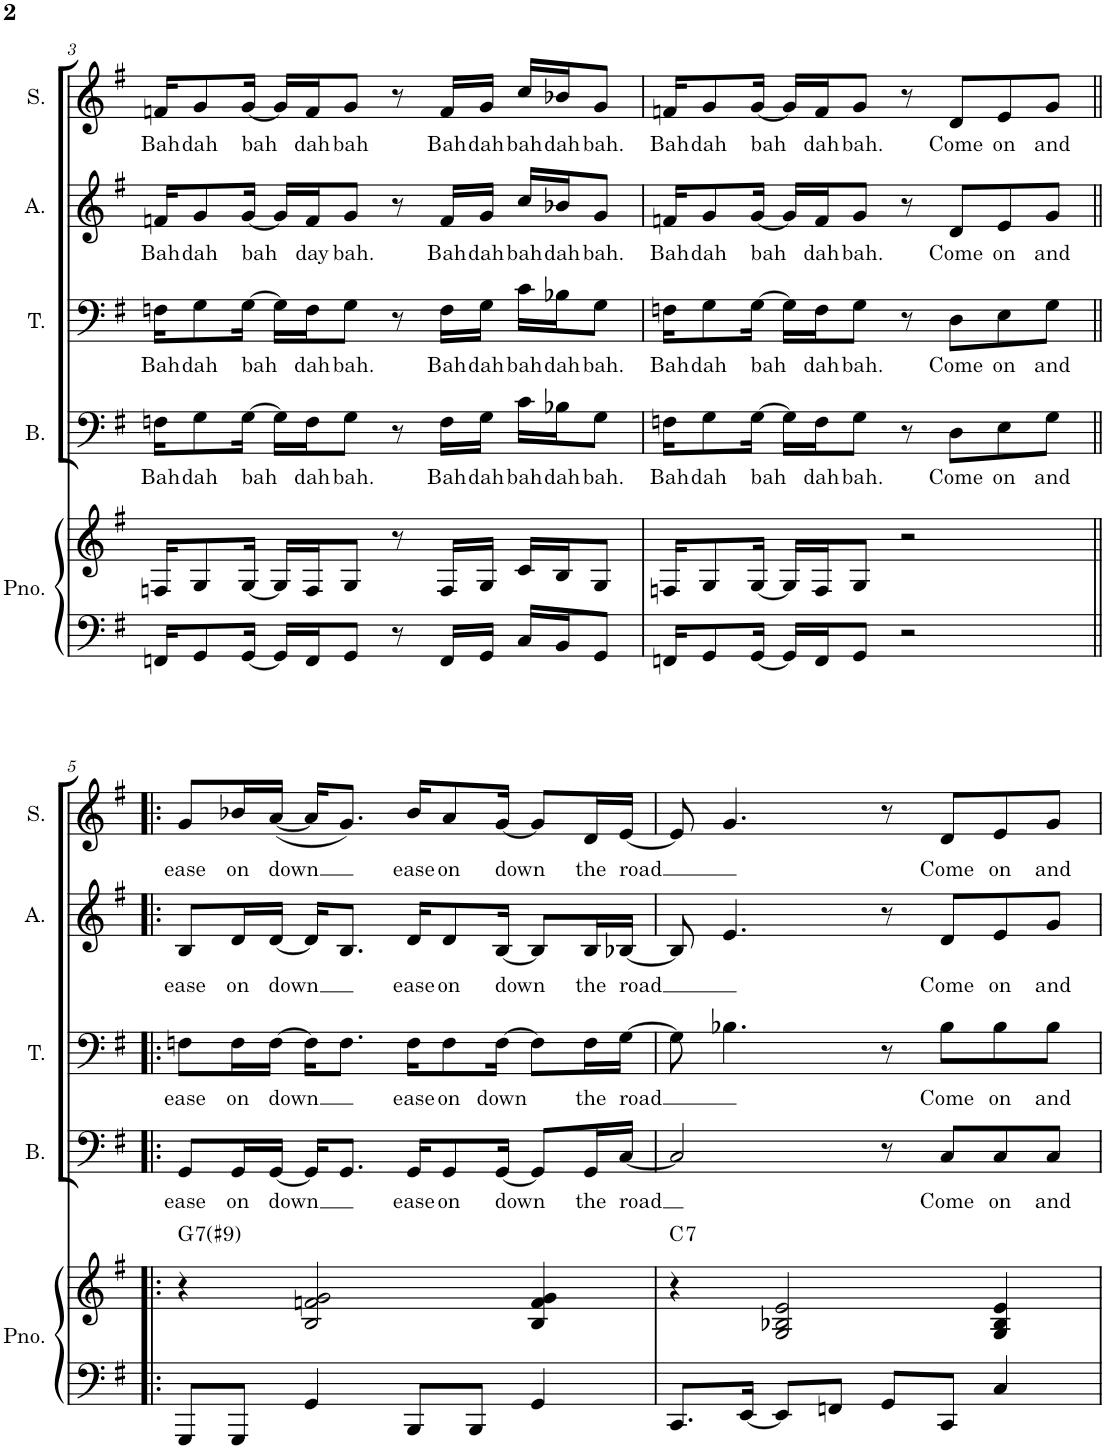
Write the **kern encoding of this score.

**kern	**kern	**harte	**kern	**text	**kern	**text	**kern	**text	**kern	**text
*part5	*part5	*part5	*part4	*part4	*part3	*part3	*part2	*part2	*part1	*part1
*staff6	*staff5	*	*staff4	*staff4	*staff3	*staff3	*staff2	*staff2	*staff1	*staff1
*I"Piano	*	*	*I"Bass	*	*I"Tenor	*	*I"Alto	*	*I"Soprano	*
*I'Pno.	*	*	*I'B.	*	*I'T.	*	*I'A.	*	*I'S.	*
!!LO:PB:g=z
*clefF4	*clefG2	*	*clefF4	*	*clefF4	*	*clefG2	*	*clefG2	*
*k[f#]	*k[f#]	*	*k[f#]	*	*k[f#]	*	*k[f#]	*	*k[f#]	*
*M4/4	*M4/4	*	*M4/4	*	*M4/4	*	*M4/4	*	*M4/4	*
=3	=3	=3	=3	=3	=3	=3	=3	=3	=3	=3
!	!	!	!	!LO:LY:b	!	!LO:LY:b	!	!LO:LY:b	!	!LO:LY:b
16FFn/KL	16Fn/KL	.	16Fn\KL	Bah	16Fn\KL	Bah	16fn/KL	Bah	16fn/KL	Bah
!	!	!	!	!LO:LY:b	!	!LO:LY:b	!	!LO:LY:b	!	!LO:LY:b
8GG/	8G/	.	8G\	dah	8G\	dah	8g/	dah	8g/	dah
!	!	!	!	!LO:LY:b	!	!LO:LY:b	!	!LO:LY:b	!	!LO:LY:b
[16GG/Jk	[16G/Jk	.	[16G\Jk	bah	[16G\Jk	bah	[16g/Jk	bah	[16g/Jk	bah
16GG/LL]	16G/LL]	.	16G\LL]	.	16G\LL]	.	16g/LL]	.	16g/LL]	.
!	!	!	!	!LO:LY:b	!	!LO:LY:b	!	!LO:LY:b	!	!LO:LY:b
16FF/J	16F/J	.	16F\J	dah	16F\J	dah	16f/J	day	16f/J	dah
!	!	!	!	!LO:LY:b	!	!LO:LY:b	!	!LO:LY:b	!	!LO:LY:b
8GG/J	8G/J	.	8G\J	bah.	8G\J	bah.	8g/J	bah.	8g/J	bah
8r	8r	.	8r	.	8r	.	8r	.	8r	.
!	!	!	!	!LO:LY:b	!	!LO:LY:b	!	!LO:LY:b	!	!LO:LY:b
16FF/LL	16F/LL	.	16F\LL	Bah	16F\LL	Bah	16f/LL	Bah	16f/LL	Bah
!	!	!	!	!LO:LY:b	!	!LO:LY:b	!	!LO:LY:b	!	!LO:LY:b
16GG/JJ	16G/JJ	.	16G\JJ	dah	16G\JJ	dah	16g/JJ	dah	16g/JJ	dah
!	!	!	!	!LO:LY:b	!	!LO:LY:b	!	!LO:LY:b	!	!LO:LY:b
16C/LL	16c/LL	.	16c\LL	bah	16c\LL	bah	16cc/LL	bah	16cc/LL	bah
!	!	!	!	!LO:LY:b	!	!LO:LY:b	!	!LO:LY:b	!	!LO:LY:b
16BB/J	16B/J	.	16B-X\J	dah	16B-X\J	dah	16b-X/J	dah	16b-X/J	dah
!	!	!	!	!LO:LY:b	!	!LO:LY:b	!	!LO:LY:b	!	!LO:LY:b
8GG/J	8G/J	.	8G\J	bah.	8G\J	bah.	8g/J	bah.	8g/J	bah.
=4	=4	=4	=4	=4	=4	=4	=4	=4	=4	=4
!	!	!	!	!LO:LY:b	!	!LO:LY:b	!	!LO:LY:b	!	!LO:LY:b
16FFn/KL	16Fn/KL	.	16Fn\KL	Bah	16Fn\KL	Bah	16fn/KL	Bah	16fn/KL	Bah
!	!	!	!	!LO:LY:b	!	!LO:LY:b	!	!LO:LY:b	!	!LO:LY:b
8GG/	8G/	.	8G\	dah	8G\	dah	8g/	dah	8g/	dah
!	!	!	!	!LO:LY:b	!	!LO:LY:b	!	!LO:LY:b	!	!LO:LY:b
[16GG/Jk	[16G/Jk	.	[16G\Jk	bah	[16G\Jk	bah	[16g/Jk	bah	[16g/Jk	bah
16GG/LL]	16G/LL]	.	16G\LL]	.	16G\LL]	.	16g/LL]	.	16g/LL]	.
!	!	!	!	!LO:LY:b	!	!LO:LY:b	!	!LO:LY:b	!	!LO:LY:b
16FF/J	16F/J	.	16F\J	dah	16F\J	dah	16f/J	dah	16f/J	dah
!	!	!	!	!LO:LY:b	!	!LO:LY:b	!	!LO:LY:b	!	!LO:LY:b
8GG/J	8G/J	.	8G\J	bah.	8G\J	bah.	8g/J	bah.	8g/J	bah.
2r	2r	.	8r	.	8r	.	8r	.	8r	.
!	!	!	!	!LO:LY:b	!	!LO:LY:b	!	!LO:LY:b	!	!LO:LY:b
.	.	.	8D\L	Come	8D\L	Come	8d/L	Come	8d/L	Come
!	!	!	!	!LO:LY:b	!	!LO:LY:b	!	!LO:LY:b	!	!LO:LY:b
.	.	.	8E\	on	8E\	on	8e/	on	8e/	on
!	!	!	!	!LO:LY:b	!	!LO:LY:b	!	!LO:LY:b	!	!LO:LY:b
.	.	.	8G\J	and	8G\J	and	8g/J	and	8g/J	and
!!LO:LB:g=z
=5!|:	=5!|:	=5!|:	=5!|:	=5!|:	=5!|:	=5!|:	=5!|:	=5!|:	=5!|:	=5!|:
!	!	!LO:H:kt=7	!	!LO:LY:b	!	!LO:LY:b	!	!LO:LY:b	!	!LO:LY:b
8GGG/L	4r	G:7(#9)	8GG/L	ease	8Fn\L	ease	8B/L	ease	8g/L	ease
!	!	!	!	!LO:LY:b	!	!LO:LY:b	!	!LO:LY:b	!	!LO:LY:b
8GGG/J	.	.	16GG/L	on	16F\L	on	16d/L	on	16b-X/L	on
!	!	!	!	!LO:LY:b	!	!LO:LY:b	!	!LO:LY:b	!	!LO:LY:b
.	.	.	[16GG/JJ	down	[16F\JJ	down	[16d/JJ	down	([16a/JJ	down
4GG/	2B/ 2fn/ 2g/	.	16GG/KL]	.	16F\KL]	.	16d/KL]	.	16a/KL]	.
.	.	.	8.GG/J	.	8.F\J	.	8.B/J	.	8.g/J)	.
!	!	!	!	!LO:LY:b	!	!LO:LY:b	!	!LO:LY:b	!	!LO:LY:b
8BBB/L	.	.	16GG/KL	ease	16F\KL	ease	16d/KL	ease	16b-/KL	ease
!	!	!	!	!LO:LY:b	!	!LO:LY:b	!	!LO:LY:b	!	!LO:LY:b
.	.	.	8GG/	on	8F\	on	8d/	on	8a/	on
8BBB/J	.	.	.	.	.	.	.	.	.	.
!	!	!	!	!LO:LY:b	!	!LO:LY:b	!	!LO:LY:b	!	!LO:LY:b
.	.	.	[16GG/Jk	down	[16F\Jk	down	[16B/Jk	down	[16g/Jk	down
4GG/	4B/ 4f/ 4g/	.	8GG/L]	.	8F\L]	.	8B/L]	.	8g/L]	.
!	!	!	!	!LO:LY:b	!	!LO:LY:b	!	!LO:LY:b	!	!LO:LY:b
.	.	.	16GG/L	the	16F\L	the	16B/L	the	16d/L	the
!	!	!	!	!LO:LY:b	!	!LO:LY:b	!	!LO:LY:b	!	!LO:LY:b
.	.	.	[16C/JJ	road	[16G\JJ	road	[16B-X/JJ	road	[16e/JJ	road
=6	=6	=6	=6	=6	=6	=6	=6	=6	=6	=6
!	!	!LO:H:kt=7	!	!	!	!	!	!	!	!
8.CC/L	4r	C:7	2C/]	.	8G\]	.	8B-/]	.	8e/]	.
.	.	.	.	.	4.B-X\	.	4.e/	.	4.g/	.
[16EE/Jk	.	.	.	.	.	.	.	.	.	.
8EE/L]	2G/ 2B-X/ 2e/	.	.	.	.	.	.	.	.	.
8FFn/J	.	.	.	.	.	.	.	.	.	.
8GG/L	.	.	8r	.	8r	.	8r	.	8r	.
!	!	!	!	!LO:LY:b	!	!LO:LY:b	!	!LO:LY:b	!	!LO:LY:b
8CC/J	.	.	8C/L	Come	8B-\L	Come	8d/L	Come	8d/L	Come
!	!	!	!	!LO:LY:b	!	!LO:LY:b	!	!LO:LY:b	!	!LO:LY:b
4C/	4G/ 4B-/ 4e/	.	8C/	on	8B-\	on	8e/	on	8e/	on
!	!	!	!	!LO:LY:b	!	!LO:LY:b	!	!LO:LY:b	!	!LO:LY:b
.	.	.	8C/J	and	8B-\J	and	8g/J	and	8g/J	and
=	=	=	=	=	=	=	=	=	=	=
*-	*-	*-	*-	*-	*-	*-	*-	*-	*-	*-
